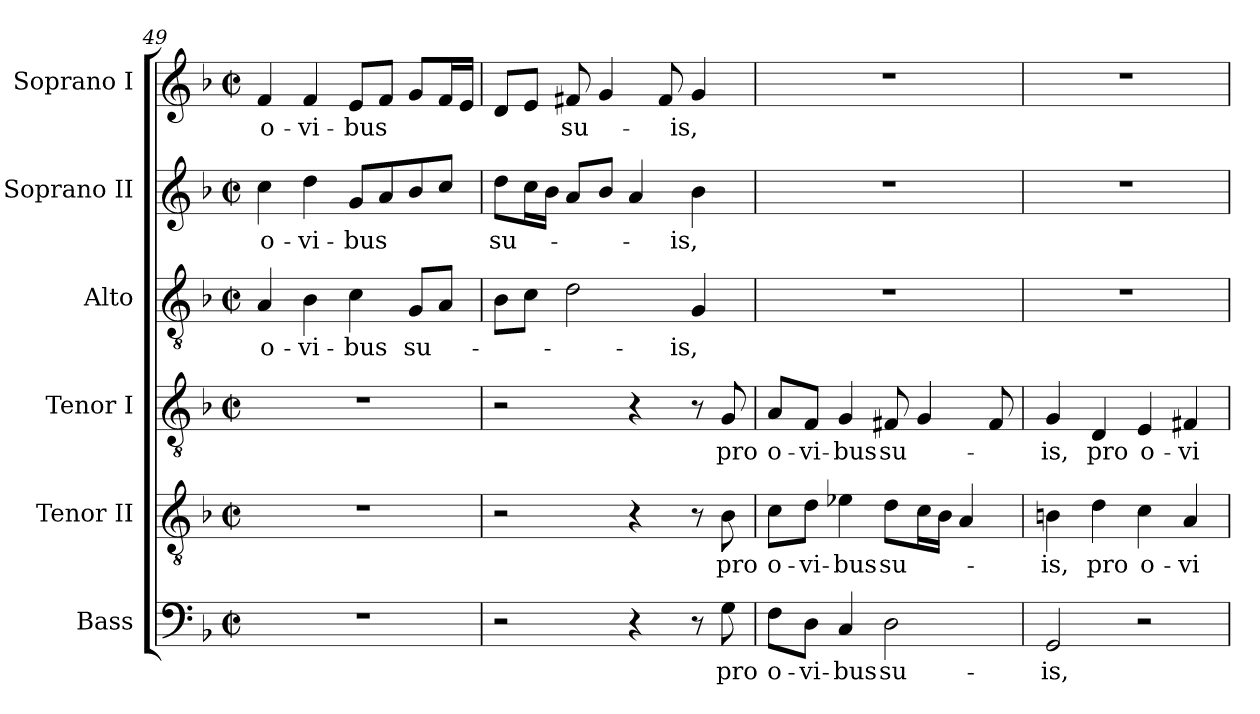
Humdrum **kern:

**kern	**text	**kern	**text	**kern	**text	**kern	**text	**kern	**text	**kern	**text
*part6	*part6	*part5	*part5	*part4	*part4	*part3	*part3	*part2	*part2	*part1	*part1
*staff6	*staff6	*staff5	*staff5	*staff4	*staff4	*staff3	*staff3	*staff2	*staff2	*staff1	*staff1
*I"Bass	*	*I"Tenor II	*	*I"Tenor I	*	*I"Alto	*	*I"Soprano II	*	*I"Soprano I	*
*I'B.	*	*I'T. II	*	*I'T.	*	*I'A.	*	*	*	*	*
!!LO:PB:g=z
*clefF4	*	*clefGv2	*	*clefGv2	*	*clefGv2	*	*clefG2	*	*clefG2	*
*	*	*ITrd7c12	*	*ITrd7c12	*	*	*	*	*	*	*
*k[b-]	*	*k[b-]	*	*k[b-]	*	*k[b-]	*	*k[b-]	*	*k[b-]	*
*F:	*	*F:	*	*F:	*	*F:	*	*F:	*	*F:	*
*M2/2	*	*M2/2	*	*M2/2	*	*M2/2	*	*M2/2	*	*M2/2	*
*met(c|)	*	*met(c|)	*	*met(c|)	*	*met(c|)	*	*met(c|)	*	*met(c|)	*
=49	=49	=49	=49	=49	=49	=49	=49	=49	=49	=49	=49
!	!	!	!	!	!	!	!LO:LY:b:color=#000000	!	!	!	!
!	!	!	!	!	!	!	!	!	!LO:LY:b:color=#000000	!	!
!	!	!	!	!	!	!	!	!	!	!	!LO:LY:b:color=#000000
1r	.	1r	.	1r	.	4Ai/	o-	4cci\	o-	4fi/	o-
!	!	!	!	!	!	!	!LO:LY:b:color=#000000	!	!	!	!
!	!	!	!	!	!	!	!	!	!LO:LY:b:color=#000000	!	!
!	!	!	!	!	!	!	!	!	!	!	!LO:LY:b:color=#000000
.	.	.	.	.	.	4B-i\	-vi-	4ddi\	-vi-	4fi/	-vi-
!	!	!	!	!	!	!	!LO:LY:b:color=#000000	!	!	!	!
!	!	!	!	!	!	!	!	!	!LO:LY:b:color=#000000	!	!
!	!	!	!	!	!	!	!	!	!	!	!LO:LY:b:color=#000000
.	.	.	.	.	.	4ci\	-bus	8gi/L	-bus	8ei/L	-bus
.	.	.	.	.	.	.	.	8ai/	.	8fi/J	.
!	!	!	!	!	!	!	!LO:LY:b:color=#000000	!	!	!	!
.	.	.	.	.	.	8Gi/L	su-	8b-i/	.	8gi/L	.
.	.	.	.	.	.	8Ai/J	.	8cci/J	.	16fi/L	.
.	.	.	.	.	.	.	.	.	.	16ei/JJ	.
=50	=50	=50	=50	=50	=50	=50	=50	=50	=50	=50	=50
!	!	!	!	!	!	!	!	!	!LO:LY:b:color=#000000	!	!
2r	.	2r	.	2r	.	8B-i\L	.	8ddi\L	su-	8di/L	.
.	.	.	.	.	.	8ci\J	.	16cci\L	.	8ei/J	.
.	.	.	.	.	.	.	.	16b-i\JJ	.	.	.
!	!	!	!	!	!	!	!	!	!	!	!LO:LY:b:color=#000000
.	.	.	.	.	.	2di\	.	8ai/L	.	8f#Xi/	su-
.	.	.	.	.	.	.	.	8b-i/J	.	4gi/	.
4r	.	4r	.	4r	.	.	.	4ai/	.	.	.
.	.	.	.	.	.	.	.	.	.	8f#i/	.
!	!	!	!	!	!	!	!LO:LY:b:color=#000000	!	!	!	!
!	!	!	!	!	!	!	!	!	!LO:LY:b:color=#000000	!	!
!	!	!	!	!	!	!	!	!	!	!	!LO:LY:b:color=#000000
8r	.	8r	.	8r	.	4Gi/	-is,	4b-i\	-is,	4gi/	-is,
!	!LO:LY:b:color=#000000	!	!	!	!	!	!	!	!	!	!
!	!	!	!LO:LY:b:color=#000000	!	!	!	!	!	!	!	!
!	!	!	!	!	!LO:LY:b:color=#000000	!	!	!	!	!	!
8Gi\	pro	8BB-i\	pro	8GGi/	pro	.	.	.	.	.	.
=51	=51	=51	=51	=51	=51	=51	=51	=51	=51	=51	=51
!	!LO:LY:b:color=#000000	!	!	!	!	!	!	!	!	!	!
!	!	!	!LO:LY:b:color=#000000	!	!	!	!	!	!	!	!
!	!	!	!	!	!LO:LY:b:color=#000000	!	!	!	!	!	!
8Fi\L	o-	8Ci\L	o-	8AAi/L	o-	1r	.	1r	.	1r	.
!	!LO:LY:b:color=#000000	!	!	!	!	!	!	!	!	!	!
!	!	!	!LO:LY:b:color=#000000	!	!	!	!	!	!	!	!
!	!	!	!	!	!LO:LY:b:color=#000000	!	!	!	!	!	!
8Di\J	-vi-	8Di\J	-vi-	8FFi/J	-vi-	.	.	.	.	.	.
!	!LO:LY:b:color=#000000	!	!	!	!	!	!	!	!	!	!
!	!	!	!LO:LY:b:color=#000000	!	!	!	!	!	!	!	!
!	!	!	!	!	!LO:LY:b:color=#000000	!	!	!	!	!	!
4Ci/	-bus	4E-Xi\	-bus	4GGi/	-bus	.	.	.	.	.	.
!	!LO:LY:b:color=#000000	!	!	!	!	!	!	!	!	!	!
!	!	!	!LO:LY:b:color=#000000	!	!	!	!	!	!	!	!
!	!	!	!	!	!LO:LY:b:color=#000000	!	!	!	!	!	!
2Di\	su-	8Di\L	su-	8FF#Xi/	su-	.	.	.	.	.	.
.	.	16Ci\L	.	4GGi/	.	.	.	.	.	.	.
.	.	16BB-i\JJ	.	.	.	.	.	.	.	.	.
.	.	4AAi/	.	.	.	.	.	.	.	.	.
.	.	.	.	8FF#i/	.	.	.	.	.	.	.
=52	=52	=52	=52	=52	=52	=52	=52	=52	=52	=52	=52
!	!LO:LY:b:color=#000000	!	!	!	!	!	!	!	!	!	!
!	!	!	!LO:LY:b:color=#000000	!	!	!	!	!	!	!	!
!	!	!	!	!	!LO:LY:b:color=#000000	!	!	!	!	!	!
2GGi/	-is,	4BBni\	-is,	4GGi/	-is,	1r	.	1r	.	1r	.
!	!	!	!LO:LY:b:color=#000000	!	!	!	!	!	!	!	!
!	!	!	!	!	!LO:LY:b:color=#000000	!	!	!	!	!	!
.	.	4Di\	pro	4DDi/	pro	.	.	.	.	.	.
!	!	!	!LO:LY:b:color=#000000	!	!	!	!	!	!	!	!
!	!	!	!	!	!LO:LY:b:color=#000000	!	!	!	!	!	!
2r	.	4Ci\	o-	4EEi/	o-	.	.	.	.	.	.
!	!	!	!LO:LY:b:color=#000000	!	!	!	!	!	!	!	!
!	!	!	!	!	!LO:LY:b:color=#000000	!	!	!	!	!	!
.	.	4AAi/	-vi-	4FF#Xi/	-vi-	.	.	.	.	.	.
=	=	=	=	=	=	=	=	=	=	=	=
*-	*-	*-	*-	*-	*-	*-	*-	*-	*-	*-	*-
